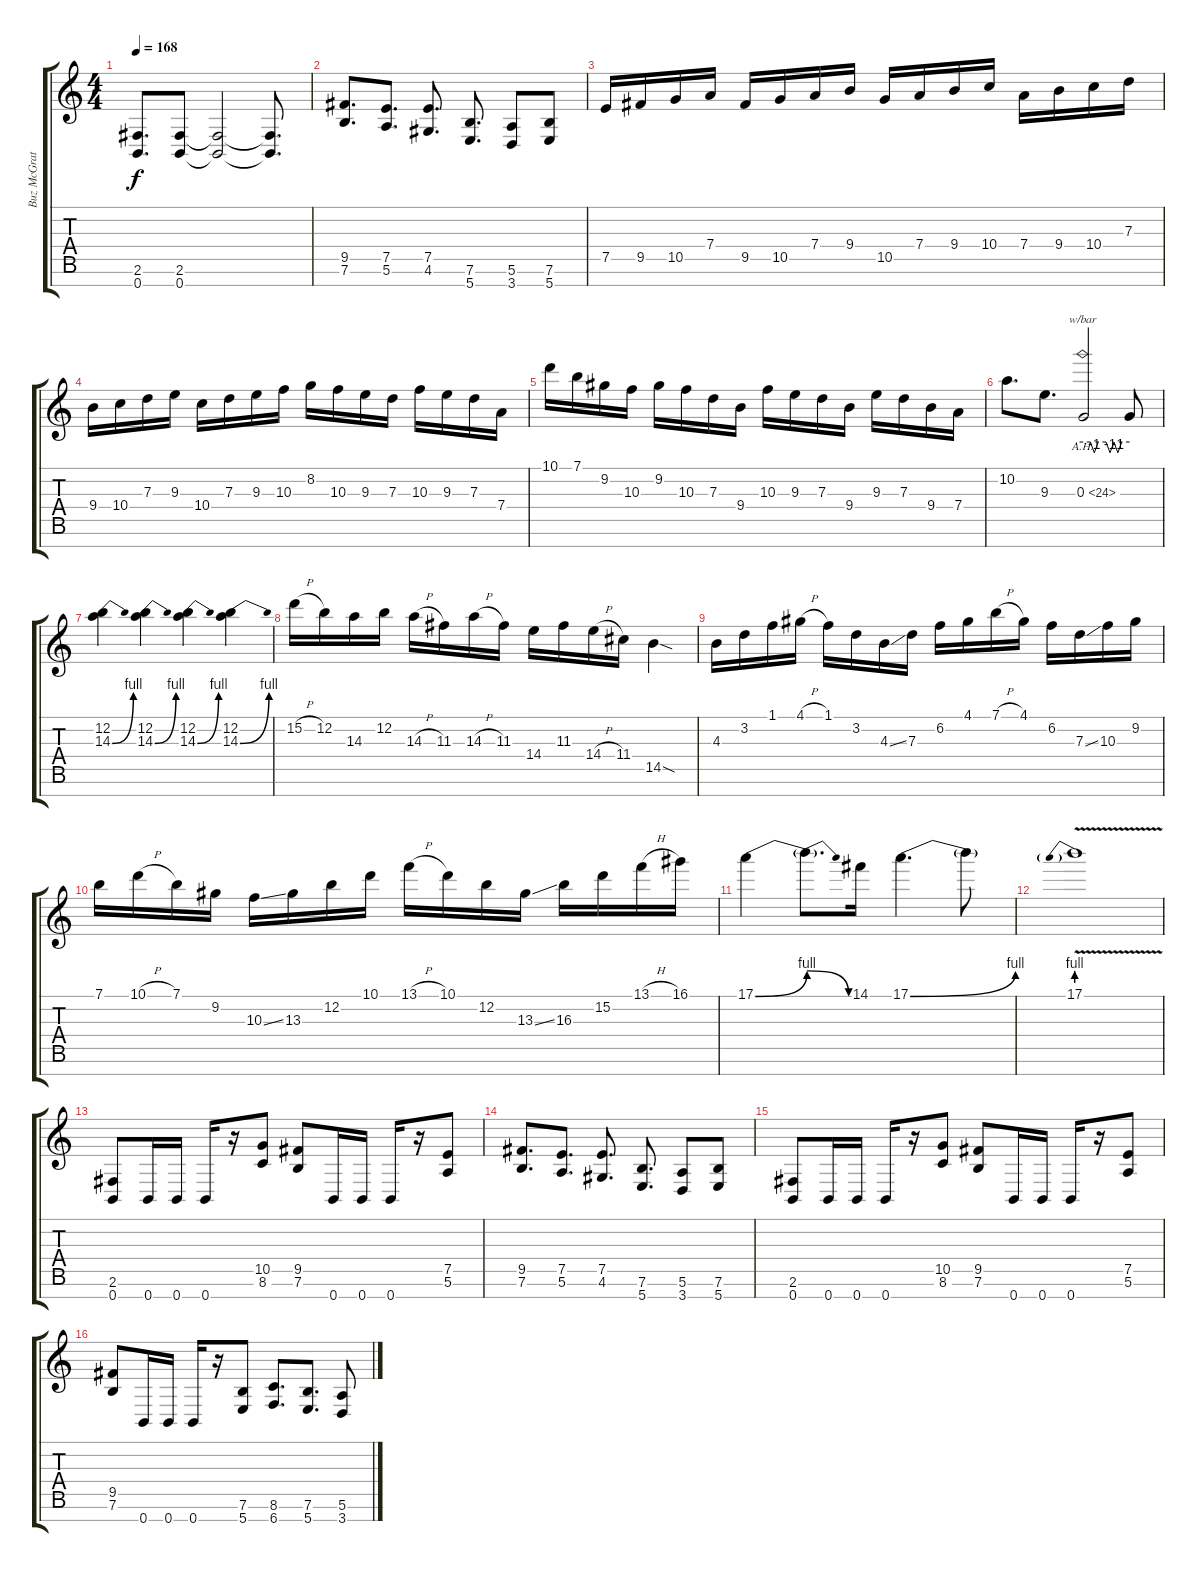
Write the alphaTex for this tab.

\track ("Buz McGrath" "Buz McGrat") {instrument distortionguitar}
\staff {score tabs}
\tuning (E4 B3 G3 D3 A2 E2 B1) {hide}
\ts (4 4)
\tempo 168
\clef g2
\ks c
(2.6 0.7).8{d dy f} (2.6 0.7).8 (2.6{t} 0.7{t}).2 (2.6{t} 0.7{t}).8{d} |
(9.5 7.6).8{d} (7.5 5.6).8{d} (7.5 4.6).8{d} (7.6 5.7).8{d} (5.6 3.7).8 (7.6 5.7).8 |
7.5.16 9.5.16 10.5.16 7.4.16 9.5.16 10.5.16 7.4.16 9.4.16 10.5.16 7.4.16 9.4.16 10.4.16 7.4.16 9.4.16 10.4.16 7.3.16 |
9.4.16 10.4.16 7.3.16 9.3.16 10.4.16 7.3.16 9.3.16 10.3.16 8.2.16 10.3.16 9.3.16 7.3.16 10.3.16 9.3.16 7.3.16 7.4.16 |
10.1.16 7.1.16 9.2.16 10.3.16 9.2.16 10.3.16 7.3.16 9.4.16 10.3.16 9.3.16 7.3.16 9.4.16 9.3.16 7.3.16 9.4.16 7.4.16 |
10.2.8{d} 9.3.8{d} 0.3{ah 24}.2{tbe (custom default 0 0 10 0 15 -4 20 0 30 0 35 -4 40 0 45 -4 50 0 60 0)} 0.3{t}.8 |
(12.2 14.3{be (bend 0 0 60 4)}).4 (12.2 14.3{be (bend 0 0 60 4)}).4 (12.2 14.3{be (bend 0 0 60 4)}).4 (12.2 14.3{be (bend 0 0 60 4)}).4 |
15.2{h}.16 12.2.16 14.3.16 12.2.16 14.3{h}.16 11.3.16 14.3{h}.16 11.3.16 14.4.16 11.3.16 14.4{h}.16 11.4.16 14.5{sod}.4 |
4.3.16 3.2.16 1.1.16 4.1{h}.16 1.1.16 3.2.16 4.3{ss}.16 7.3.16 6.2.16 4.1.16 7.1{h}.16 4.1.16 6.2.16 7.3{ss}.16 10.3.16 9.2.16 |
7.1.16 10.1{h}.16 7.1.16 9.2.16 10.3{ss}.16 13.3.16 12.2.16 10.1.16 13.1{h}.16 10.1.16 12.2.16 13.3{ss}.16 16.3.16 15.2.16 13.1{h}.16 16.1.16 |
17.1{be (bend 0 0 60 4)}.4 17.1{be (release 0 4 60 0) t}.8{d} 14.1.16 17.1{be (bend 0 0 60 4)}.4{d} 17.1{t}.8 |
17.1{be (prebend 0 4 60 4) v}.1 |
(2.6 0.7).8 0.7.16 0.7.16 0.7.16 r.16 (10.5 8.6).8 (9.5 7.6).8 0.7.16 0.7.16 0.7.16 r.16 (7.5 5.6).8 |
(9.5 7.6).8{d} (7.5 5.6).8{d} (7.5 4.6).8{d} (7.6 5.7).8{d} (5.6 3.7).8 (7.6 5.7).8 |
(2.6 0.7).8 0.7.16 0.7.16 0.7.16 r.16 (10.5 8.6).8 (9.5 7.6).8 0.7.16 0.7.16 0.7.16 r.16 (7.5 5.6).8 |
(9.5 7.6).8 0.7.16 0.7.16 0.7.16 r.16 (7.6 5.7).8 (8.6 6.7).8{d} (7.6 5.7).8{d} (5.6 3.7).8
